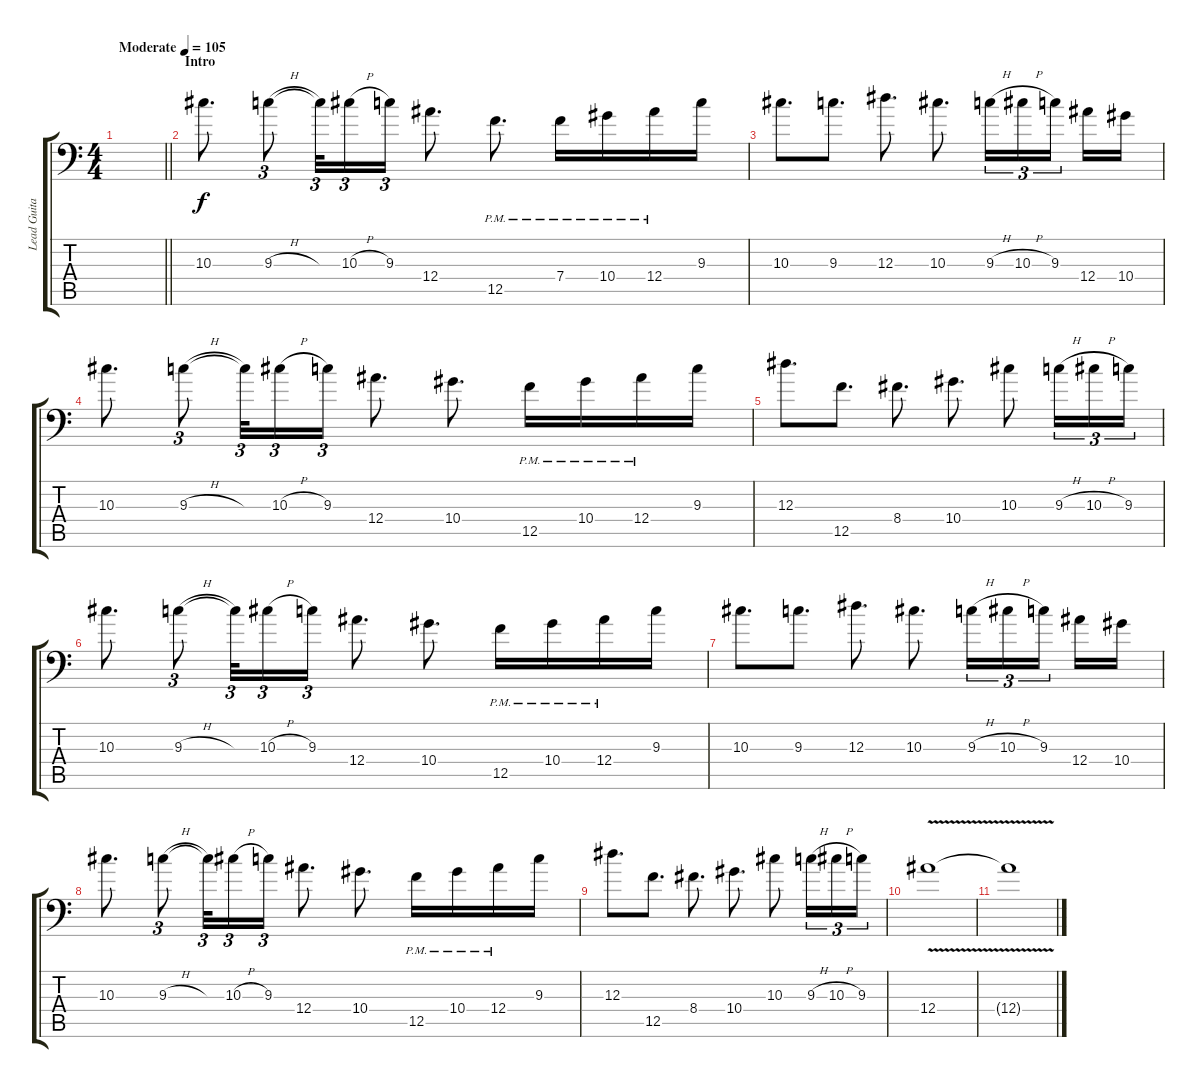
\track ("Lead Guitar 2" "Lead Guita") {instrument overdrivenguitar}
\staff {score tabs}
\tuning (C4 G3 Eb3 Bb2 F2 Bb1) {hide}
\ts (4 4)
\tempo (105 "Moderate")
\clef f4
\barLineRight lightlight
\ks c
|
\section ("" "Intro")
10.3.8{d} 9.3{h}.8{tu (3 2)} 9.3{t}.32{tu (3 2)} 10.3{h}.16{tu (3 2)} 9.3.16{tu (3 2)} 12.4.8{d} 12.5{pm}.8{d} 7.4{pm}.16 10.4{pm}.16 12.4{pm}.16 9.3.16 |
10.3.8{d} 9.3.8{d} 12.3.8{d} 10.3.8{d} 9.3{h}.16{tu (3 2)} 10.3{h}.16{tu (3 2)} 9.3.16{tu (3 2) beam splitsecondary} 12.4.16 10.4.16 |
10.3.8{d} 9.3{h}.8{tu (3 2)} 9.3{t}.32{tu (3 2)} 10.3{h}.16{tu (3 2)} 9.3.16{tu (3 2)} 12.4.8{d} 10.4.8{d} 12.5{pm}.16 10.4{pm}.16 12.4{pm}.16 9.3.16 |
12.3.8{d} 12.5.8{d} 8.4.8{d} 10.4.8{d} 10.3.8 9.3{h}.16{tu (3 2)} 10.3{h}.16{tu (3 2)} 9.3.16{tu (3 2)} |
10.3.8{d} 9.3{h}.8{tu (3 2)} 9.3{t}.32{tu (3 2)} 10.3{h}.16{tu (3 2)} 9.3.16{tu (3 2)} 12.4.8{d} 10.4.8{d} 12.5{pm}.16 10.4{pm}.16 12.4{pm}.16 9.3.16 |
10.3.8{d} 9.3.8{d} 12.3.8{d} 10.3.8{d} 9.3{h}.16{tu (3 2)} 10.3{h}.16{tu (3 2)} 9.3.16{tu (3 2) beam splitsecondary} 12.4.16 10.4.16 |
10.3.8{d} 9.3{h}.8{tu (3 2)} 9.3{t}.32{tu (3 2)} 10.3{h}.16{tu (3 2)} 9.3.16{tu (3 2)} 12.4.8{d} 10.4.8{d} 12.5{pm}.16 10.4{pm}.16 12.4{pm}.16 9.3.16 |
12.3.8{d} 12.5.8{d} 8.4.8{d} 10.4.8{d} 10.3.8 9.3{h}.16{tu (3 2)} 10.3{h}.16{tu (3 2)} 9.3.16{tu (3 2)} |
12.4{v}.1 |
12.4{t}.1
